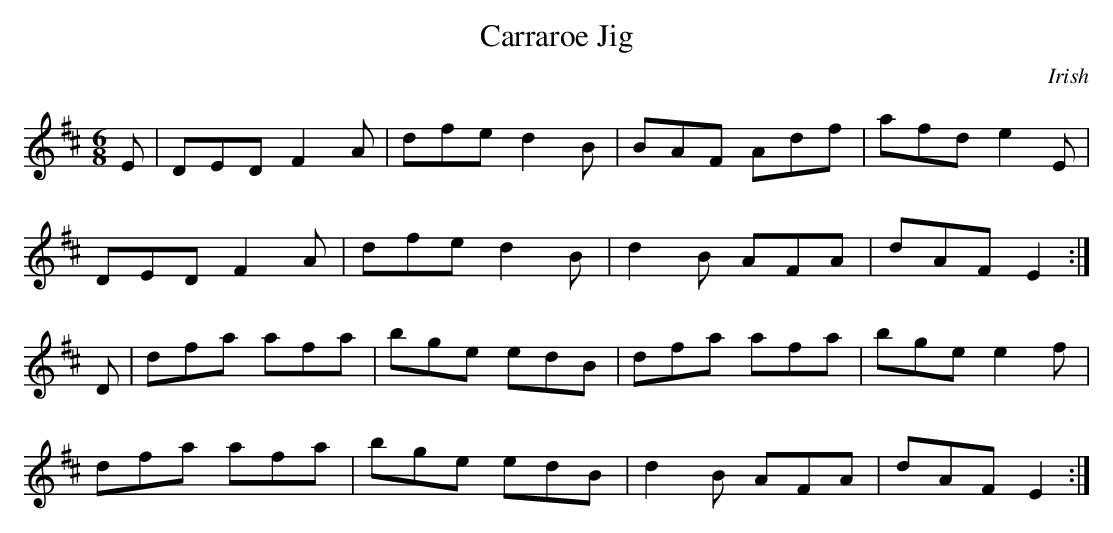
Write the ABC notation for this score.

X:1
T:Carraroe Jig
M:6/8
K:D
E | DED F2 A | dfe d2 B | BAF Adf | afd e2 E |
DED F2 A | dfe d2 B | d2 B AFA | dAF E2 :|
D | dfa afa | bge edB | dfa afa | bge e2 f |
dfa afa | bge edB | d2 B AFA | dAF E2 :|
